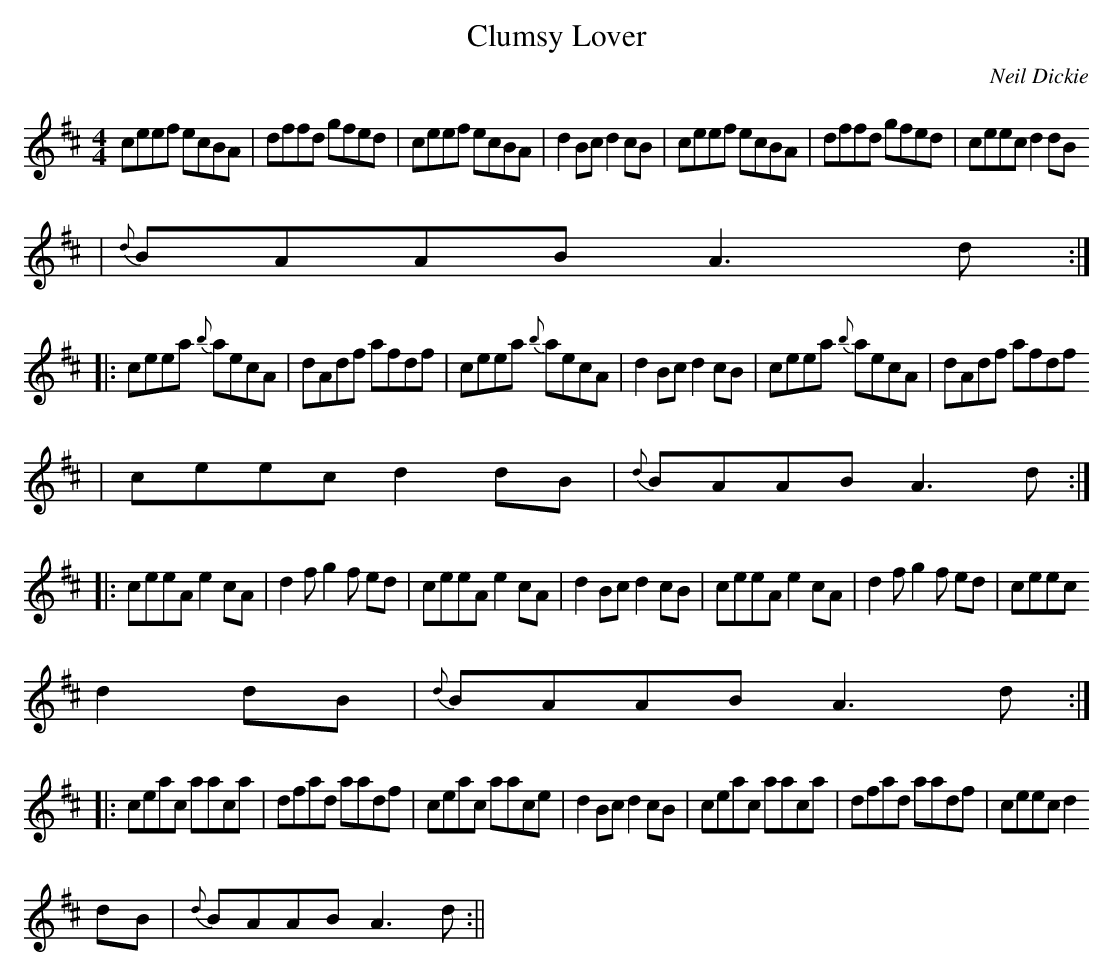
X:1
T:Clumsy Lover
M:4/4
L:1/8
C:Neil Dickie
K:AMix
ceef ecBA|dffd gfed|ceef ecBA|d2 Bc d2 cB|ceef ecBA|dffd gfed|ceec d2 dB
|{d}BAAB A3 d:|
|:ceea {b}aecA|dAdf afdf|ceea {b}aecA|d2 Bc d2 cB|ceea {b}aecA|dAdf afdf
|ceec d2 dB|{d}BAAB A3d:|
|:ceeA e2cA|d2 f g2f ed|ceeA e2cA|d2 Bc d2 cB|ceeA e2cA|d2 f g2f ed|ceec
 d2 dB|{d}BAAB A3 d:|
|:ceac aaca|dfad aadf|ceac aace|d2 Bc d2 cB|ceac aaca|dfad aadf|ceec d2
dB|{d}BAAB A3 d:||
